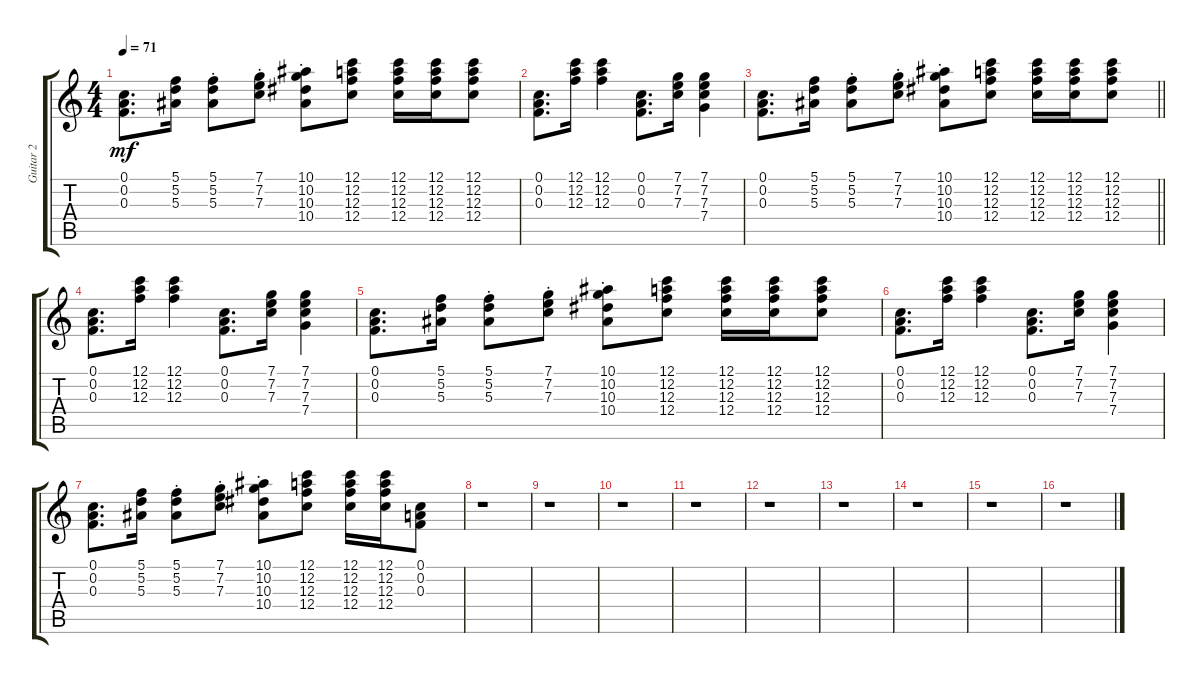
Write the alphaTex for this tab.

\track ("Guitar 2" "Guitar 2") {instrument distortionguitar}
\staff {score tabs}
\tuning (C4 A3 F3 C3 F2 C2) {hide}
\ts (4 4)
\tempo 71
\clef g2
\ks c
(0.1 0.2 0.3).8{d dy mf} (5.1 5.2 5.3).16 (5.1{st} 5.2{st} 5.3{st}).8 (7.1{st} 7.2{st} 7.3{st}).8 (10.1{st} 10.2{st} 10.3{st} 10.4{st}).8 (12.1 12.2 12.3 12.4).8 (12.1 12.2 12.3 12.4).16 (12.1 12.2 12.3 12.4).16 (12.1 12.2 12.3 12.4).8 |
(0.1 0.2 0.3).8{d} (12.1 12.2 12.3).16 (12.1 12.2 12.3).4 (0.1 0.2 0.3).8{d} (7.1 7.2 7.3).16 (7.1 7.2 7.3 7.4).4 |
\barLineRight lightlight
(0.1 0.2 0.3).8{d} (5.1 5.2 5.3).16 (5.1{st} 5.2{st} 5.3{st}).8 (7.1{st} 7.2{st} 7.3{st}).8 (10.1{st} 10.2{st} 10.3{st} 10.4{st}).8 (12.1 12.2 12.3 12.4).8 (12.1 12.2 12.3 12.4).16 (12.1 12.2 12.3 12.4).16 (12.1 12.2 12.3 12.4).8 |
(0.1 0.2 0.3).8{d} (12.1 12.2 12.3).16 (12.1 12.2 12.3).4 (0.1 0.2 0.3).8{d} (7.1 7.2 7.3).16 (7.1 7.2 7.3 7.4).4 |
(0.1 0.2 0.3).8{d} (5.1 5.2 5.3).16 (5.1{st} 5.2{st} 5.3{st}).8 (7.1{st} 7.2{st} 7.3{st}).8 (10.1{st} 10.2{st} 10.3{st} 10.4{st}).8 (12.1 12.2 12.3 12.4).8 (12.1 12.2 12.3 12.4).16 (12.1 12.2 12.3 12.4).16 (12.1 12.2 12.3 12.4).8 |
(0.1 0.2 0.3).8{d} (12.1 12.2 12.3).16 (12.1 12.2 12.3).4 (0.1 0.2 0.3).8{d} (7.1 7.2 7.3).16 (7.1 7.2 7.3 7.4).4 |
(0.1 0.2 0.3).8{d} (5.1 5.2 5.3).16 (5.1{st} 5.2{st} 5.3{st}).8 (7.1{st} 7.2{st} 7.3{st}).8 (10.1{st} 10.2{st} 10.3{st} 10.4{st}).8 (12.1 12.2 12.3 12.4).8 (12.1 12.2 12.3 12.4).16 (12.1 12.2 12.3 12.4).16 (0.1 0.2 0.3).8 |
r.1 |
r.1 |
r.1 |
r.1 |
r.1 |
r.1 |
r.1 |
r.1 |
r.1
